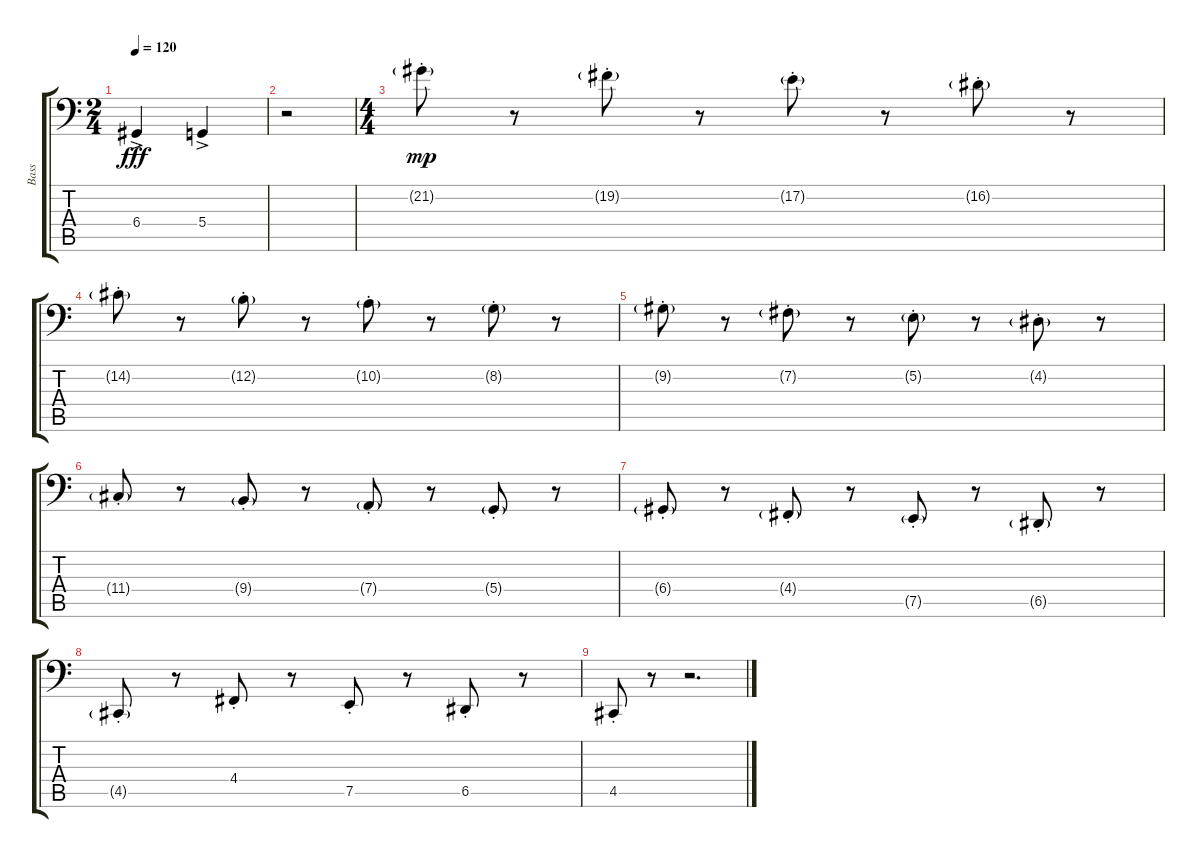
\track ("Bass" "Bass") {instrument synthstrings1}
\staff {score tabs}
\tuning (E3 B2 G2 D2 A1 E1) {hide}
\ts (2 4)
\tempo 120
\clef f4
\ks c
6.4{ac}.4{dy fff} 5.4{ac}.4 |
r.2 |
\ts (4 4)
21.2{g st}.8{dy mp} r.8 19.2{g st}.8 r.8 17.2{g st}.8 r.8 16.2{g st}.8 r.8 |
14.2{g st}.8 r.8 12.2{g st}.8 r.8 10.2{g st}.8 r.8 8.2{g st}.8 r.8 |
9.2{g st}.8 r.8 7.2{g st}.8 r.8 5.2{g st}.8 r.8 4.2{g st}.8 r.8 |
11.4{g st}.8 r.8 9.4{g st}.8 r.8 7.4{g st}.8 r.8 5.4{g st}.8 r.8 |
6.4{g st}.8 r.8 4.4{g st}.8 r.8 7.5{g st}.8 r.8 6.5{g st}.8 r.8 |
4.5{g st}.8 r.8 4.4{st}.8 r.8 7.5{st}.8 r.8 6.5{st}.8 r.8 |
4.5{st}.8 r.8 r.2{d}
